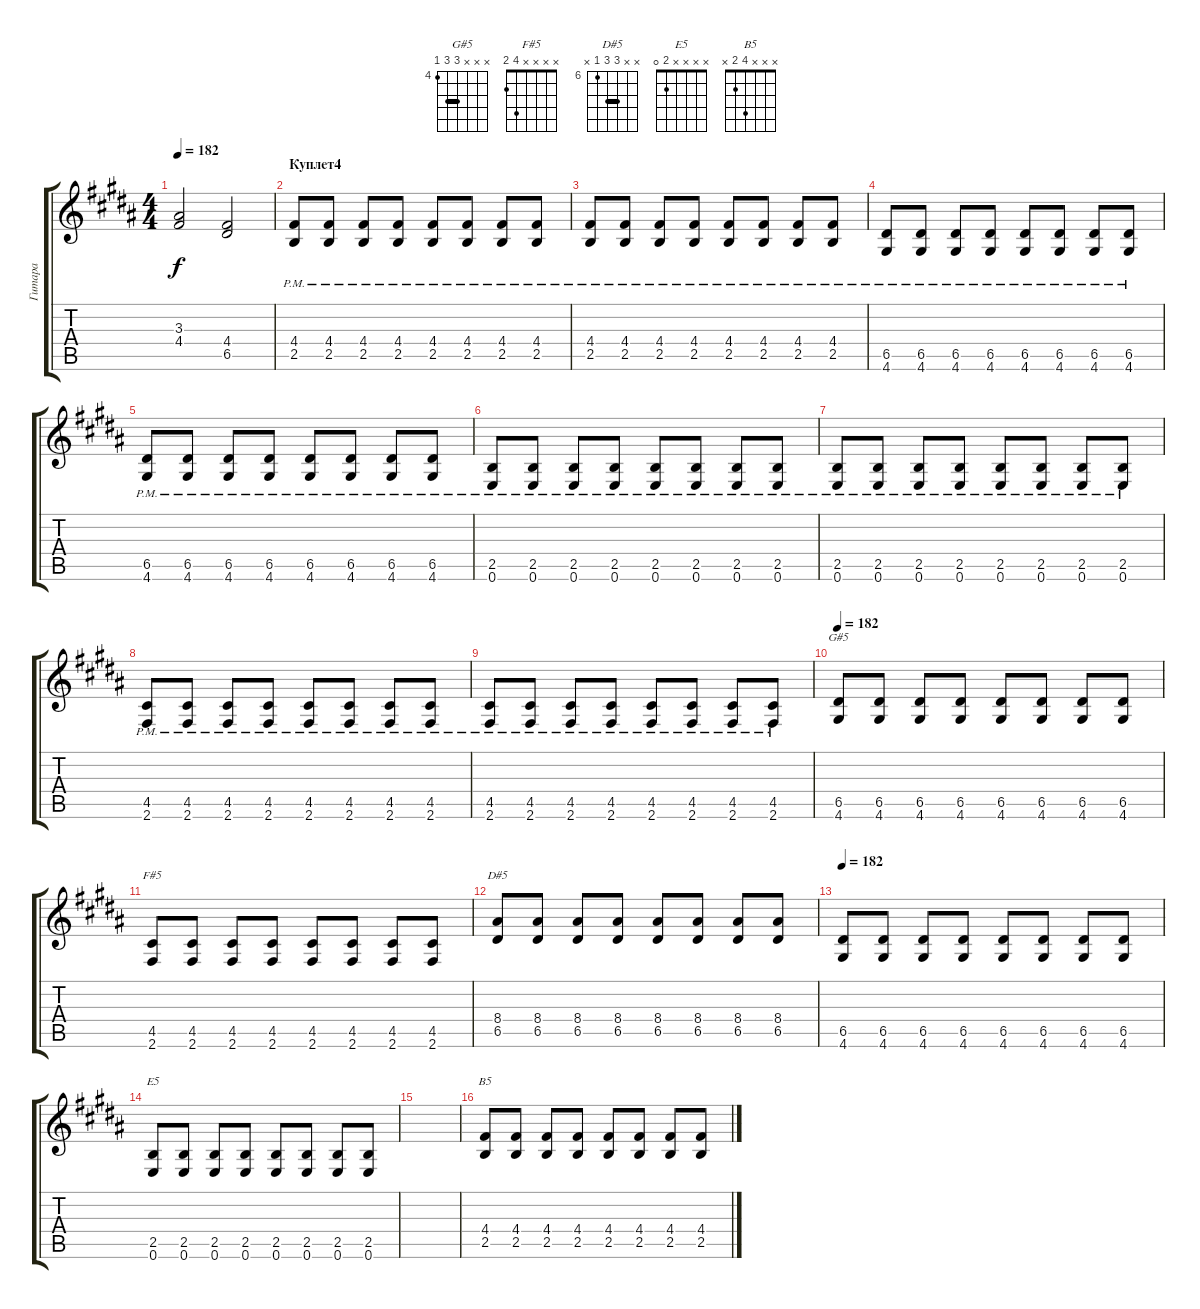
\track ("Гитара" "Гитара") {instrument distortionguitar}
\staff {score tabs}
\tuning (E4 B3 G3 D3 A2 E2) {hide}
\chord ("G#5" x x x 6 6 4) {firstfret 4 barre 6}
\chord ("F#5" x x x x 4 2)
\chord ("D#5" x x 8 8 6 x) {firstfret 6 barre 8}
\chord ("E5" x x x x 2 0)
\chord ("B5" x x x 4 2 x)
\ts (4 4)
\tempo 182
\clef g2
\ks b
(3.3 4.4).2{dy f} (4.4 6.5).2 |
\section ("" "Куплет4")
(4.4{pm} 2.5{pm}).8 (4.4{pm} 2.5{pm}).8 (4.4{pm} 2.5{pm}).8 (4.4{pm} 2.5{pm}).8 (4.4{pm} 2.5{pm}).8 (4.4{pm} 2.5{pm}).8 (4.4{pm} 2.5{pm}).8 (4.4{pm} 2.5{pm}).8 |
(4.4{pm} 2.5{pm}).8 (4.4{pm} 2.5{pm}).8 (4.4{pm} 2.5{pm}).8 (4.4{pm} 2.5{pm}).8 (4.4{pm} 2.5{pm}).8 (4.4{pm} 2.5{pm}).8 (4.4{pm} 2.5{pm}).8 (4.4{pm} 2.5{pm}).8 |
(6.5{pm} 4.6{pm}).8 (6.5{pm} 4.6{pm}).8 (6.5{pm} 4.6{pm}).8 (6.5{pm} 4.6{pm}).8 (6.5{pm} 4.6{pm}).8 (6.5{pm} 4.6{pm}).8 (6.5{pm} 4.6{pm}).8 (6.5{pm} 4.6{pm}).8 |
(6.5{pm} 4.6{pm}).8 (6.5{pm} 4.6{pm}).8 (6.5{pm} 4.6{pm}).8 (6.5{pm} 4.6{pm}).8 (6.5{pm} 4.6{pm}).8 (6.5{pm} 4.6{pm}).8 (6.5{pm} 4.6{pm}).8 (6.5{pm} 4.6{pm}).8 |
(2.5{pm} 0.6{pm}).8 (2.5{pm} 0.6{pm}).8 (2.5{pm} 0.6{pm}).8 (2.5{pm} 0.6{pm}).8 (2.5{pm} 0.6{pm}).8 (2.5{pm} 0.6{pm}).8 (2.5{pm} 0.6{pm}).8 (2.5{pm} 0.6{pm}).8 |
(2.5{pm} 0.6{pm}).8 (2.5{pm} 0.6{pm}).8 (2.5{pm} 0.6{pm}).8 (2.5{pm} 0.6{pm}).8 (2.5{pm} 0.6{pm}).8 (2.5{pm} 0.6{pm}).8 (2.5{pm} 0.6{pm}).8 (2.5{pm} 0.6{pm}).8 |
(4.5{pm} 2.6{pm}).8 (4.5{pm} 2.6{pm}).8 (4.5{pm} 2.6{pm}).8 (4.5{pm} 2.6{pm}).8 (4.5{pm} 2.6{pm}).8 (4.5{pm} 2.6{pm}).8 (4.5{pm} 2.6{pm}).8 (4.5{pm} 2.6{pm}).8 |
(4.5{pm} 2.6{pm}).8 (4.5{pm} 2.6{pm}).8 (4.5{pm} 2.6{pm}).8 (4.5{pm} 2.6{pm}).8 (4.5{pm} 2.6{pm}).8 (4.5{pm} 2.6{pm}).8 (4.5{pm} 2.6{pm}).8 (4.5{pm} 2.6{pm}).8 |
\tempo 182
(6.5 4.6).8{ch "G#5"} (6.5 4.6).8 (6.5 4.6).8 (6.5 4.6).8 (6.5 4.6).8 (6.5 4.6).8 (6.5 4.6).8 (6.5 4.6).8 |
(4.5 2.6).8{ch "F#5"} (4.5 2.6).8 (4.5 2.6).8 (4.5 2.6).8 (4.5 2.6).8 (4.5 2.6).8 (4.5 2.6).8 (4.5 2.6).8 |
(8.4 6.5).8{ch "D#5"} (8.4 6.5).8 (8.4 6.5).8 (8.4 6.5).8 (8.4 6.5).8 (8.4 6.5).8 (8.4 6.5).8 (8.4 6.5).8 |
\tempo 182
(6.5 4.6).8 (6.5 4.6).8 (6.5 4.6).8 (6.5 4.6).8 (6.5 4.6).8 (6.5 4.6).8 (6.5 4.6).8 (6.5 4.6).8 |
(2.5 0.6).8{ch "E5"} (2.5 0.6).8 (2.5 0.6).8 (2.5 0.6).8 (2.5 0.6).8 (2.5 0.6).8 (2.5 0.6).8 (2.5 0.6).8 |
|
(4.4 2.5).8{ch "B5"} (4.4 2.5).8 (4.4 2.5).8 (4.4 2.5).8 (4.4 2.5).8 (4.4 2.5).8 (4.4 2.5).8 (4.4 2.5).8
